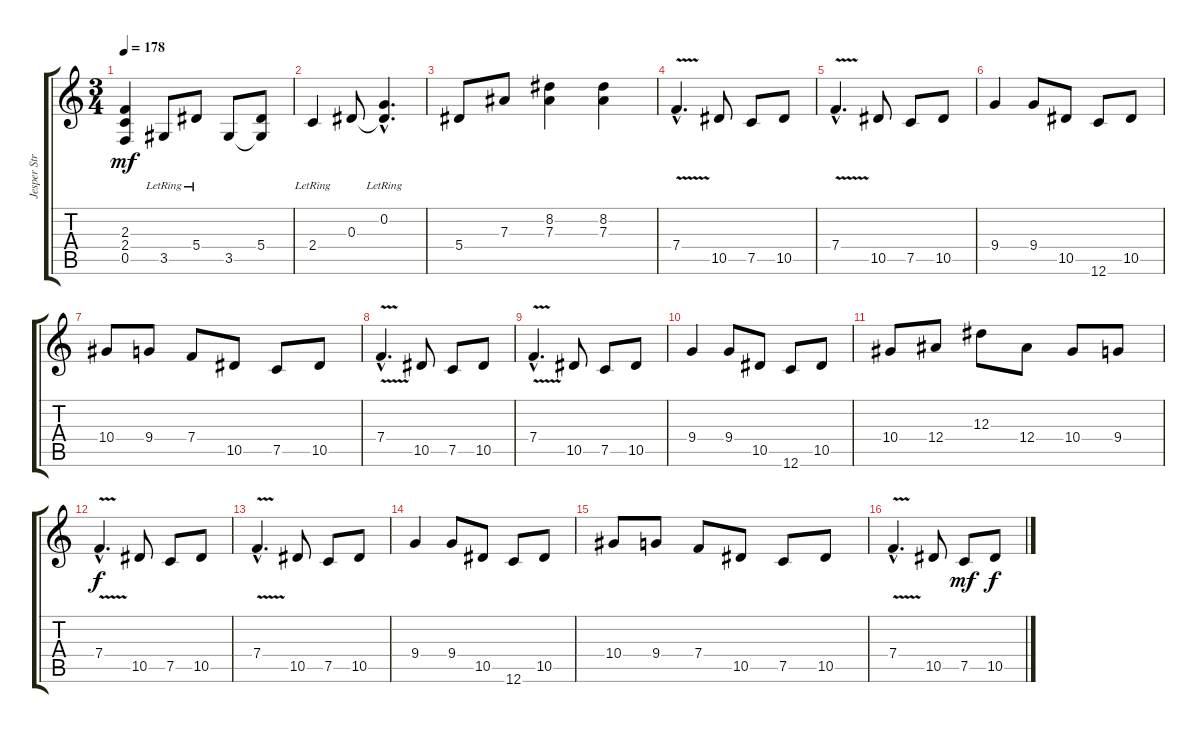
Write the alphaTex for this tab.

\track ("Jesper Stromblad" "Jesper Str") {instrument overdrivenguitar}
\staff {score tabs}
\tuning (C4 G3 Eb3 Bb2 F2 C2) {hide}
\ts (3 4)
\tempo 178
\clef g2
\ks c
(2.3 2.4 0.5).4{dy mf} 3.5{lr}.8 5.4{lr}.8 3.5.8 (5.4 3.5{t}).8 |
2.4{lr}.4 0.3.8 (0.2{hac lr} 0.3{hac t}).4{d} |
5.4.8 7.3.8 (8.2 7.3).4 (8.2 7.3).4 |
7.4{v hac}.4{d} 10.5.8 7.5.8 10.5.8 |
7.4{v hac}.4{d} 10.5.8 7.5.8 10.5.8 |
9.4.4 9.4.8 10.5.8 12.6.8 10.5.8 |
10.4.8 9.4.8 7.4.8 10.5.8 7.5.8 10.5.8 |
7.4{v hac}.4{d} 10.5.8 7.5.8 10.5.8 |
7.4{v hac}.4{d} 10.5.8 7.5.8 10.5.8 |
9.4.4 9.4.8 10.5.8 12.6.8 10.5.8 |
10.4.8 12.4.8 12.3.8 12.4.8 10.4.8 9.4.8 |
7.4{v hac}.4{d dy f} 10.5.8 7.5.8 10.5.8 |
7.4{v hac}.4{d} 10.5.8 7.5.8 10.5.8 |
9.4.4 9.4.8 10.5.8 12.6.8 10.5.8 |
10.4.8 9.4.8 7.4.8 10.5.8 7.5.8 10.5.8 |
7.4{v hac}.4{d} 10.5.8 7.5.8{dy mf} 10.5.8{dy f}
